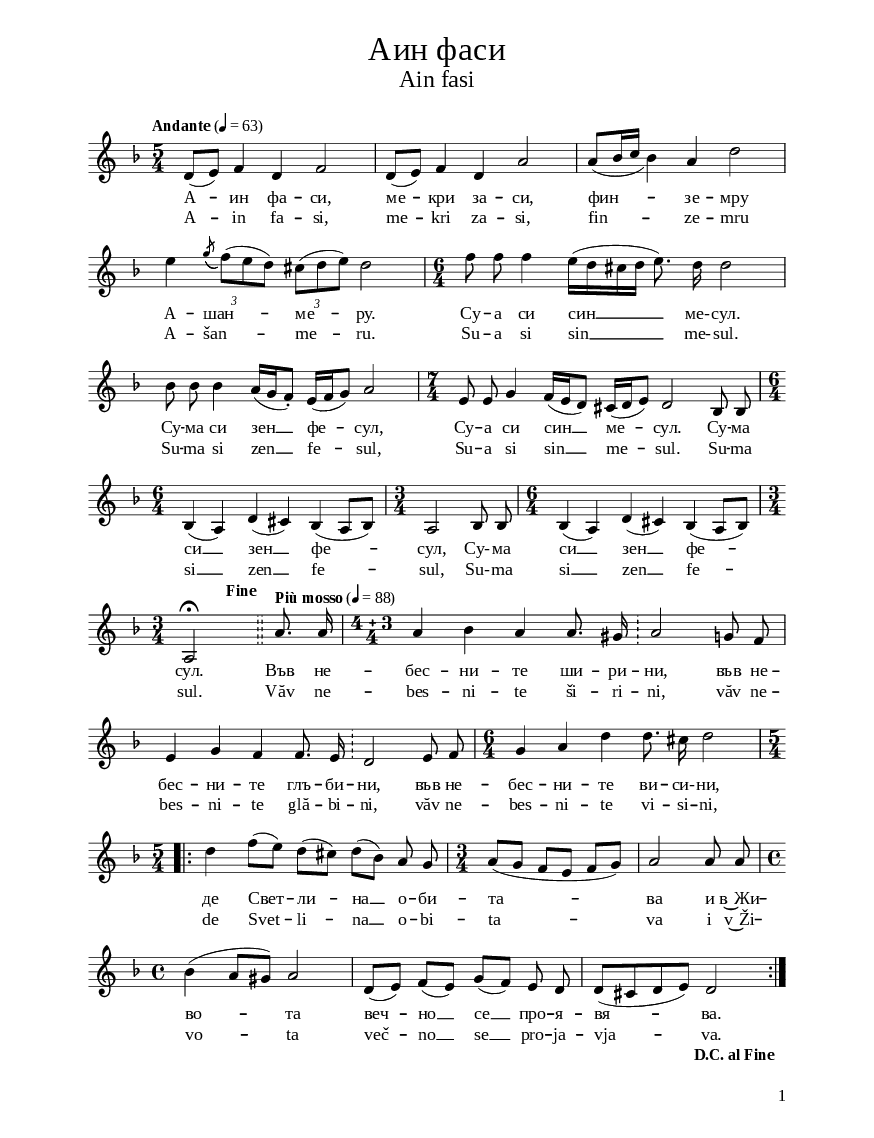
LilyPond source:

\version "2.24.1"

% include paper part and global functions
\include "include/globals.ily"

\bookpart {
  \label #'ref135
  \tocItem \markup "Аин фаси – Ain fasi"
  \include "include/bookpart-paper.ily"
  \score {
    \include "include/score-layout.ily"

    \new Voice \relative c' {
      \clef treble
      \key d \minor
      \override Staff.BarLine.gap = 0.6

      \time 5/4
      \tempoFunc "Andante" 4 "63"
      \autoBeamOff
      d8 ( [ e8 ) ]
      f4  d4  f2 | % 2
      d8 ( [  e8 ) ]  f4  d4  a'2
      | % 3
      \stemUp \slurDown a8 ( [ bes16 c16 ] \stemNeutral \slurNeutral bes4
      )  a4 d2 \break | % 4
      e4
      \times 2/3  {
        \once \omit TupletBracket
        \acciaccatura {  g8*3/2 ( } f8 ) ( [
        e8 d8 ) ]
      }

      \times 2/3  {
        cis8 ( [ d8 e8 ) ]
      }
      d2 | % 5
      \time 6/4  | % 5
      f8  f8  f4 e16 ( [
      d16 cis16 d16 ] e8.
      )  d16 d2 \break | % 6
      bes8  bes8  bes4  a16 ( [
      g16  f8 ) -. ]  e16 ( [  f16
      g8 ) ]  a2 | % 7
      \time 7/4  | % 7
      e8  e8   g4  f16 ( [  e16
      d8 ) ]  cis16 ( [  d16  e8 ) ]
      d2  bes8  bes8  \break | % 8
      \time 6/4  | % 8
      bes4 (  a4 )  d4 (  cis4 )
      bes4 (  a8 [  bes8 ) ] | % 9
      \time 3/4  | % 9
      a2  bes8   bes8  |
      \time 6/4  |
      bes4 (  a4 )  d4 (  cis4 )
      bes4 (  a8 [  bes8 ) ] \break | % 11
      \time 3/4  | % 11
      \tempo "                   Fine" a2 ^\fermata \bar "!!"
      \tempoFunc "Più mosso" 4 "88" a'8. a16 | % 12
      \compoundMeter #'((4 3 4 ))  | % 12
      a4 bes4  a4  a8.   gis16 \bar "!"
      a2  g8  f8 | \break % 13
      e4  g4  f4  f8. e16 % 14
      \bar "!" d2  e8 f8 | % 15
      \time 6/4 % 15
      g4  a4 d4 d8.
      cis16
      d2 |  \repeat volta 2 {
        \time 5/4  | % 16
        d4 f8 ( [ e8 ) ]
        d8 ( [ cis8 ) ] d8 [(bes8)] a8 g8 | % 17
        \time 3/4  | % 17
        a8 ( [  g8 ]  f8 [  e8 ]
        f8 [  g8 ) ] | % 18
        a2  a8 a8 \break | % 19

        \time 4/4  | % 19
        bes4 (  a8 [  gis8 ) ]  a2 |
        d,8 ( [  e8 ) ]  f8 ( [  e8 ) ]
        g8 [( f8 )]  e8  d8 | % 21
        d8 ( [  cis8  d8  e8 ) ]
        d2
      }

    }


    \addlyrics {
      A -- ин фа -- си, ме -- кри за --
      си, фин --   зе -- мру А -- шан
      --    ме --  ру. Су
      -- а си син __      "ме-" --
      сул. Су -- ма си зен __    фе
      --  сул, Су -- а си син __
      ме --  сул. Су -- ма си __
      зен __  фе --  сул, "Су-" --
      ма си __  зен __  фе  --
      сул. Във не -- бес -- ни -- те ши --
      ри -- ни, във не -- бес -- ни -- те
      глъ -- би -- ни, във не -- бес -- ни
      -- те ви -- "си-" -- ни, де Свет --
      ли -- на __  о -- би -- та --
      ва и в~Жи -- во
      --  та веч -- но __   се __ 
      про -- я -- вя --   ва.
    }
    \addlyrics {
      A -- in fa -- si, me -- kri za --
      si, fin --   ze -- mru A -- šan
      --    me --  ru. Su
      -- a si sin __     "me-" --
      sul. Su -- ma si zen __   fe
      --  sul, Su -- a si sin __ 
      me --  sul. Su -- ma si __
      zen __  fe --  sul, "Su-" --
      ma si __  zen __  fe  --
      sul. Văv ne -- bes -- ni -- te ši --
      ri -- ni, văv ne -- bes -- ni -- te
      glă -- bi -- ni, văv ne -- bes -- ni
      -- te vi -- si -- ni, de Svet --
      li -- na __  o -- bi -- ta --
      va i v~Ži -- vo
      --  ta več -- no __  se __
      pro -- ja -- vja --   va.
    }

    \header {
      title = \titleFunc "Аин фаси" "Ain fasi"
    }

    \midi{}

  } % score

  \markup \dc-two "D.C. al Fine"""

  \pageBreak


  % include foreign translation(s) of the song
  \version "2.20.0"

\markup \fill-line { \fontsize #6 "Ain fasi" }
\markup \null
\markup \null
\markup \fontsize #+2.5 {
  \hspace #10
  \override #'(baseline-skip . 2)

  \column {
    \line { " " }

 \line { " "Ain fasi, mekri sasi,}

 \line { " "fin semru, Aschan meru.}

 \line { " "Sua si sin mesul.}

 \line { " "Suma si sen fesul,}

 \line { " "Sua si sin mesul.}

 \line { " "Suma si sen fesul,}

 \line { " "Suma si sen fesul.}

 \line { " "}
 \line { " "In den himmlischen Weiten,}

 \line { " "in den himmlischen Tiefen,}

 \line { " "in den himmlischen Höhen,}

 \line { " "dort, wo das Licht wohnt}

 \line { " "und sich immerdar im Leben äußert. }


  }
}


} % bookpart
